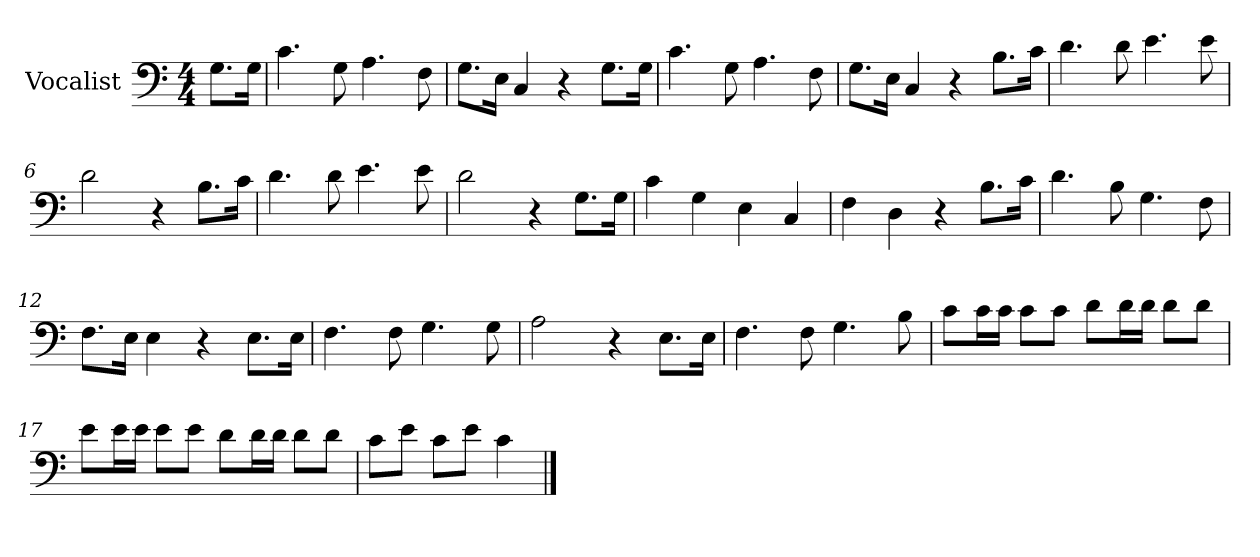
**kern
*part1
*staff1
*I"Vocalist
*k[]
*C:
*M4/4
=
8.GL
16GJk
=1
4.c
8G
4.A
8F
=2
8.GL
16EJk
4C
4r
8.GL
16GJk
=3
4.c
8G
4.A
8F
=4
8.GL
16EJk
4C
4r
8.BL
16cJk
=5
4.d
8d
4.e
8e
=6
2d
4r
8.BL
16cJk
=7
4.d
8d
4.e
8e
=8
2d
4r
8.GL
16GJk
=9
4c
4G
4E
4C
=10
4F
4D
4r
8.BL
16cJk
=11
4.d
8B
4.G
8F
=12
8.FL
16EJk
4E
4r
8.EL
16EJk
=13
4.F
8F
4.G
8G
=14
2A
4r
8.EL
16EJk
=15
4.F
8F
4.G
8B
=16
8cL
16cL
16cJJ
8cL
8cJ
8dL
16dL
16dJJ
8dL
8dJ
=17
8eL
16eL
16eJJ
8eL
8eJ
8dL
16dL
16dJJ
8dL
8dJ
=18
8cL
8eJ
8cL
8eJ
4c
==
*-
